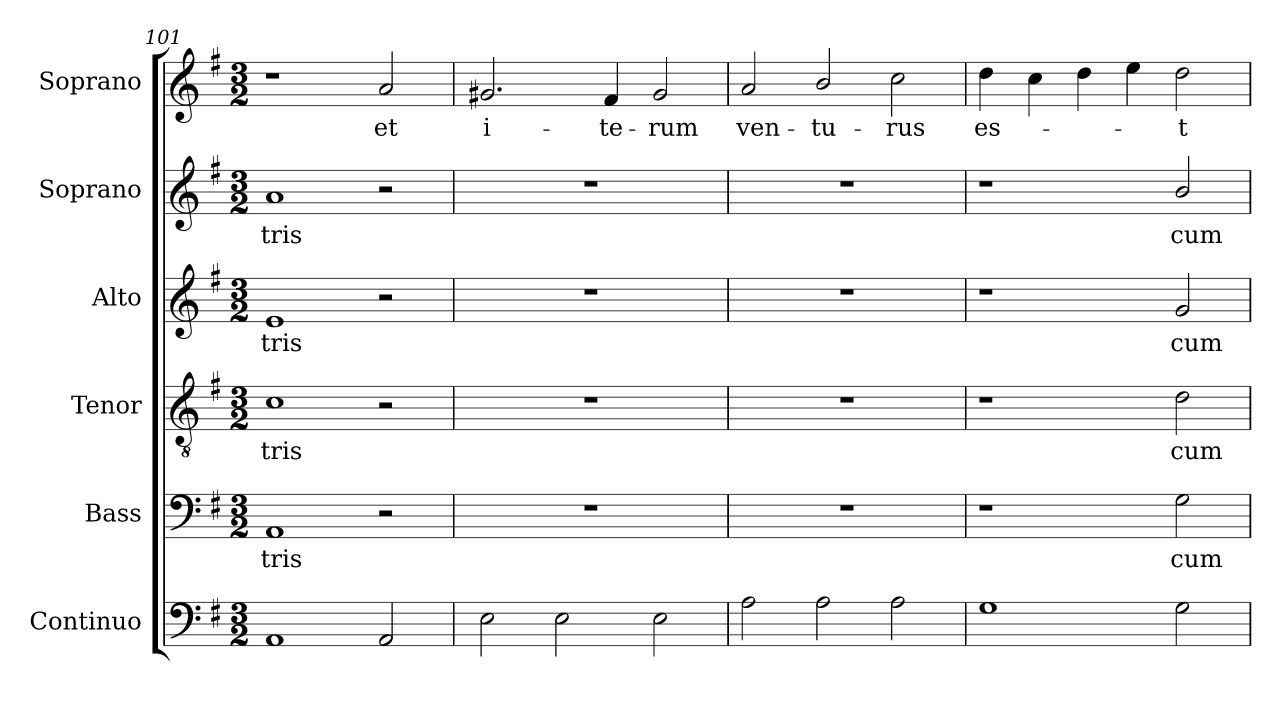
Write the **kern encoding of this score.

**kern	**kern	**text	**kern	**text	**kern	**text	**kern	**text	**kern	**text
*part6	*part5	*part5	*part4	*part4	*part3	*part3	*part2	*part2	*part1	*part1
*staff6	*staff5	*staff5	*staff4	*staff4	*staff3	*staff3	*staff2	*staff2	*staff1	*staff1
*I"Continuo	*I"Bass	*	*I"Tenor	*	*I"Alto	*	*I"Soprano	*	*I"Soprano	*
*I'Cont.	*I'B.	*	*I'T.	*	*I'A.	*	*I'S.	*	*I'S.	*
*clefF4	*clefF4	*	*clefGv2	*	*clefG2	*	*clefG2	*	*clefG2	*
*	*	*	*ITrd7c12	*	*	*	*	*	*	*
*k[f#]	*k[f#]	*	*k[f#]	*	*k[f#]	*	*k[f#]	*	*k[f#]	*
*G:	*G:	*	*G:	*	*G:	*	*G:	*	*G:	*
*M3/2	*M3/2	*	*M3/2	*	*M3/2	*	*M3/2	*	*M3/2	*
=101	=101	=101	=101	=101	=101	=101	=101	=101	=101	=101
!	!	!LO:LY:b:color=#000000	!	!	!	!	!	!	!	!
!	!	!	!	!LO:LY:b:color=#000000	!	!	!	!	!	!
!	!	!	!	!	!	!LO:LY:b:color=#000000	!	!	!	!
!	!	!	!	!	!	!	!	!LO:LY:b:color=#000000	!	!
1AAi	1AAi	-tris	1Ci	-tris	1ei	-tris	1ai	-tris	1r	.
!	!	!	!	!	!	!	!	!	!	!LO:LY:b:color=#000000
2AAi/	2r	.	2r	.	2r	.	2r	.	2ai/	et
!!LO:LB:g=z
=102	=102	=102	=102	=102	=102	=102	=102	=102	=102	=102
!	!LO:N:vis=1	!	!LO:N:vis=1	!	!LO:N:vis=1	!	!LO:N:vis=1	!	!	!
!	!	!	!	!	!	!	!	!	!	!LO:LY:b:color=#000000
2Ei\	1.r	.	1.r	.	1.r	.	1.r	.	2.g#Xi/	i-
2Ei\	.	.	.	.	.	.	.	.	.	.
!	!	!	!	!	!	!	!	!	!	!LO:LY:b:color=#000000
.	.	.	.	.	.	.	.	.	4f#i/	-te-
!	!	!	!	!	!	!	!	!	!	!LO:LY:b:color=#000000
2Ei\	.	.	.	.	.	.	.	.	2g#i/	-rum
=103	=103	=103	=103	=103	=103	=103	=103	=103	=103	=103
!	!LO:N:vis=1	!	!LO:N:vis=1	!	!LO:N:vis=1	!	!LO:N:vis=1	!	!	!
!	!	!	!	!	!	!	!	!	!	!LO:LY:b:color=#000000
2Ai\	1.r	.	1.r	.	1.r	.	1.r	.	2ai/	ven-
!	!	!	!	!	!	!	!	!	!	!LO:LY:b:color=#000000
2Ai\	.	.	.	.	.	.	.	.	2bi/	-tu-
!	!	!	!	!	!	!	!	!	!	!LO:LY:b:color=#000000
2Ai\	.	.	.	.	.	.	.	.	2cci\	-rus
=104	=104	=104	=104	=104	=104	=104	=104	=104	=104	=104
!	!	!	!	!	!	!	!	!	!	!LO:LY:b:color=#000000
1Gi	1r	.	1r	.	1r	.	1r	.	4ddi\	es-
.	.	.	.	.	.	.	.	.	4cci\	.
.	.	.	.	.	.	.	.	.	4ddi\	.
.	.	.	.	.	.	.	.	.	4eei\	.
!	!	!LO:LY:b:color=#000000	!	!	!	!	!	!	!	!
!	!	!	!	!LO:LY:b:color=#000000	!	!	!	!	!	!
!	!	!	!	!	!	!LO:LY:b:color=#000000	!	!	!	!
!	!	!	!	!	!	!	!	!LO:LY:b:color=#000000	!	!
!	!	!	!	!	!	!	!	!	!	!LO:LY:b:color=#000000
2Gi\	2Gi\	cum	2Di\	cum	2gi/	cum	2bi/	cum	2ddi\	-t
=	=	=	=	=	=	=	=	=	=	=
*-	*-	*-	*-	*-	*-	*-	*-	*-	*-	*-
